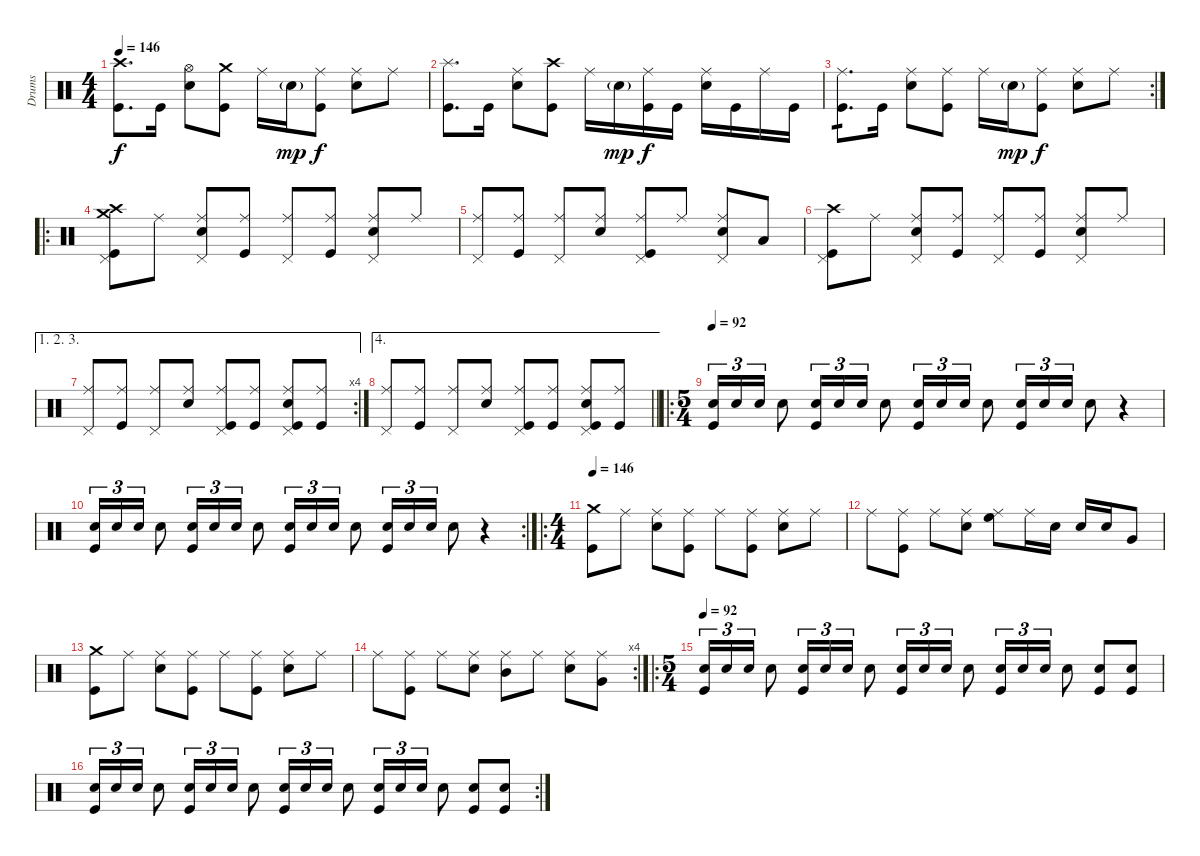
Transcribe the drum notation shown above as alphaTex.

\track ("Drums" "Drums") {instrument percussion}
\staff {score}
\articulation defaults
\ts (4 4)
\tempo 146
\clef neutral
\ks c
("Crash high (hit)" "Kick (hit)").8{d dy f} "Kick (hit)".16 ("Hi-Hat (open)" "Electric Snare (hit)").8 ("Crash medium (hit)" "Kick (hit)").8 "Ride (middle)".16 "Electric Snare (hit)"{g}.16{dy mp} ("Ride (middle)" "Kick (hit)").8{dy f} ("Ride (middle)" "Electric Snare (hit)").8 "Ride (middle)".8 |
("Splash (hit)" "Kick (hit)").8{d} "Kick (hit)".16 ("Ride (middle)" "Electric Snare (hit)").8 ("Crash high (hit)" "Kick (hit)").8 "Ride (middle)".16 "Electric Snare (hit)"{g}.16{dy mp} ("Ride (middle)" "Kick (hit)").16{dy f} "Kick (hit)".16 ("Ride (middle)" "Electric Snare (hit)").16 "Kick (hit)".16 "Ride (middle)".16 "Kick (hit)".16 |
\rc 2
("Ride (middle)" "Kick (hit)").8{d tp 1} "Kick (hit)".16 ("Ride (middle)" "Electric Snare (hit)").8 ("Ride (middle)" "Kick (hit)").8 "Ride (middle)".16 "Electric Snare (hit)"{g}.16{dy mp} ("Ride (middle)" "Kick (hit)").8{dy f} ("Ride (middle)" "Electric Snare (hit)").8 "Ride (middle)".8 |
\ro
("Crash medium (hit)" "Crash high (hit)" "Pedal Hi-Hat (hit)" "Kick (hit)").8 "Ride (middle)".8 ("Ride (middle)" "Pedal Hi-Hat (hit)" "Electric Snare (hit)").8 ("Ride (middle)" "Kick (hit)").8 ("Ride (middle)" "Pedal Hi-Hat (hit)").8 ("Ride (middle)" "Kick (hit)").8 ("Ride (middle)" "Pedal Hi-Hat (hit)" "Electric Snare (hit)").8 "Ride (middle)".8 |
("Ride (middle)" "Pedal Hi-Hat (hit)").8 ("Ride (middle)" "Kick (hit)").8 ("Ride (middle)" "Pedal Hi-Hat (hit)").8 ("Ride (middle)" "Electric Snare (hit)").8 ("Ride (middle)" "Pedal Hi-Hat (hit)" "Kick (hit)").8 "Ride (middle)".8 ("Ride (middle)" "Pedal Hi-Hat (hit)" "Electric Snare (hit)").8 "Low Tom (hit)".8 |
("Crash high (hit)" "Pedal Hi-Hat (hit)" "Kick (hit)").8 "Ride (middle)".8 ("Ride (middle)" "Pedal Hi-Hat (hit)" "Electric Snare (hit)").8 ("Ride (middle)" "Kick (hit)").8 ("Ride (middle)" "Pedal Hi-Hat (hit)").8 ("Ride (middle)" "Kick (hit)").8 ("Ride (middle)" "Pedal Hi-Hat (hit)" "Electric Snare (hit)").8 "Ride (middle)".8 |
\ae (1 2 3)
\rc 4
("Ride (middle)" "Pedal Hi-Hat (hit)").8 ("Ride (middle)" "Kick (hit)").8 ("Ride (middle)" "Pedal Hi-Hat (hit)").8 ("Ride (middle)" "Electric Snare (hit)").8 ("Ride (middle)" "Pedal Hi-Hat (hit)" "Kick (hit)").8 ("Ride (middle)" "Kick (hit)").8 ("Ride (middle)" "Pedal Hi-Hat (hit)" "Electric Snare (hit)" "Kick (hit)").8 ("Ride (middle)" "Kick (hit)").8 |
\ae 4
\barLineRight lightlight
("Ride (middle)" "Pedal Hi-Hat (hit)").8 ("Ride (middle)" "Kick (hit)").8 ("Ride (middle)" "Pedal Hi-Hat (hit)").8 ("Ride (middle)" "Electric Snare (hit)").8 ("Ride (middle)" "Pedal Hi-Hat (hit)" "Kick (hit)").8 ("Ride (middle)" "Kick (hit)").8 ("Ride (middle)" "Pedal Hi-Hat (hit)" "Electric Snare (hit)" "Kick (hit)").8 ("Ride (middle)" "Kick (hit)").8 |
\ro
\ts (5 4)
\tempo 92
("Electric Snare (hit)" "Kick (hit)").16{tu (3 2)} "Electric Snare (hit)".16{tu (3 2)} "Electric Snare (hit)".16{tu (3 2)} "Electric Snare (hit)".8 ("Electric Snare (hit)" "Kick (hit)").16{tu (3 2)} "Electric Snare (hit)".16{tu (3 2)} "Electric Snare (hit)".16{tu (3 2)} "Electric Snare (hit)".8 ("Electric Snare (hit)" "Kick (hit)").16{tu (3 2)} "Electric Snare (hit)".16{tu (3 2)} "Electric Snare (hit)".16{tu (3 2)} "Electric Snare (hit)".8 ("Electric Snare (hit)" "Kick (hit)").16{tu (3 2)} "Electric Snare (hit)".16{tu (3 2)} "Electric Snare (hit)".16{tu (3 2)} "Electric Snare (hit)".8 r.4 |
\rc 2
("Electric Snare (hit)" "Kick (hit)").16{tu (3 2)} "Electric Snare (hit)".16{tu (3 2)} "Electric Snare (hit)".16{tu (3 2)} "Electric Snare (hit)".8 ("Electric Snare (hit)" "Kick (hit)").16{tu (3 2)} "Electric Snare (hit)".16{tu (3 2)} "Electric Snare (hit)".16{tu (3 2)} "Electric Snare (hit)".8 ("Electric Snare (hit)" "Kick (hit)").16{tu (3 2)} "Electric Snare (hit)".16{tu (3 2)} "Electric Snare (hit)".16{tu (3 2)} "Electric Snare (hit)".8 ("Electric Snare (hit)" "Kick (hit)").16{tu (3 2)} "Electric Snare (hit)".16{tu (3 2)} "Electric Snare (hit)".16{tu (3 2)} "Electric Snare (hit)".8 r.4 |
\ro
\ts (4 4)
\tempo 146
("Crash medium (hit)" "Kick (hit)").8 "Ride (middle)".8 ("Ride (middle)" "Electric Snare (hit)").8 ("Ride (middle)" "Kick (hit)").8 "Ride (middle)".8 ("Ride (middle)" "Kick (hit)").8 ("Ride (middle)" "Electric Snare (hit)").8 "Ride (middle)".8 |
"Ride (middle)".8 ("Ride (middle)" "Kick (hit)").8 "Ride (middle)".8 ("Ride (middle)" "Electric Snare (hit)").8 ("Ride (middle)" "High Floor Tom (hit)").8 "Ride (middle)".16 "Electric Snare (hit)".16 "Electric Snare (hit)".16 "Electric Snare (hit)".16 "Very Low Tom (hit)".8 |
("Crash medium (hit)" "Kick (hit)").8 "Ride (middle)".8 ("Ride (middle)" "Electric Snare (hit)").8 ("Ride (middle)" "Kick (hit)").8 "Ride (middle)".8 ("Ride (middle)" "Kick (hit)").8 ("Ride (middle)" "Electric Snare (hit)").8 "Ride (middle)".8 |
\rc 4 "Ride (middle)".8
("Ride (middle)" "Kick (hit)").8 "Ride (middle)".8 ("Ride (middle)" "Electric Snare (hit)").8 ("Ride (middle)" "Mid Tom (hit)").8 "Ride (middle)".8 ("Ride (middle)" "Electric Snare (hit)").8 ("Ride (middle)" "Very Low Tom (hit)").8 |
\ro
\ts (5 4)
\tempo 92
("Electric Snare (hit)" "Kick (hit)").16{tu (3 2)} "Electric Snare (hit)".16{tu (3 2)} "Electric Snare (hit)".16{tu (3 2)} "Electric Snare (hit)".8 ("Electric Snare (hit)" "Kick (hit)").16{tu (3 2)} "Electric Snare (hit)".16{tu (3 2)} "Electric Snare (hit)".16{tu (3 2)} "Electric Snare (hit)".8 ("Electric Snare (hit)" "Kick (hit)").16{tu (3 2)} "Electric Snare (hit)".16{tu (3 2)} "Electric Snare (hit)".16{tu (3 2)} "Electric Snare (hit)".8 ("Electric Snare (hit)" "Kick (hit)").16{tu (3 2)} "Electric Snare (hit)".16{tu (3 2)} "Electric Snare (hit)".16{tu (3 2)} "Electric Snare (hit)".8 ("Electric Snare (hit)" "Kick (hit)").8 ("Electric Snare (hit)" "Kick (hit)").8 |
\rc 2
("Electric Snare (hit)" "Kick (hit)").16{tu (3 2)} "Electric Snare (hit)".16{tu (3 2)} "Electric Snare (hit)".16{tu (3 2)} "Electric Snare (hit)".8 ("Electric Snare (hit)" "Kick (hit)").16{tu (3 2)} "Electric Snare (hit)".16{tu (3 2)} "Electric Snare (hit)".16{tu (3 2)} "Electric Snare (hit)".8 ("Electric Snare (hit)" "Kick (hit)").16{tu (3 2)} "Electric Snare (hit)".16{tu (3 2)} "Electric Snare (hit)".16{tu (3 2)} "Electric Snare (hit)".8 ("Electric Snare (hit)" "Kick (hit)").16{tu (3 2)} "Electric Snare (hit)".16{tu (3 2)} "Electric Snare (hit)".16{tu (3 2)} "Electric Snare (hit)".8 ("Electric Snare (hit)" "Kick (hit)").8 ("Electric Snare (hit)" "Kick (hit)").8
